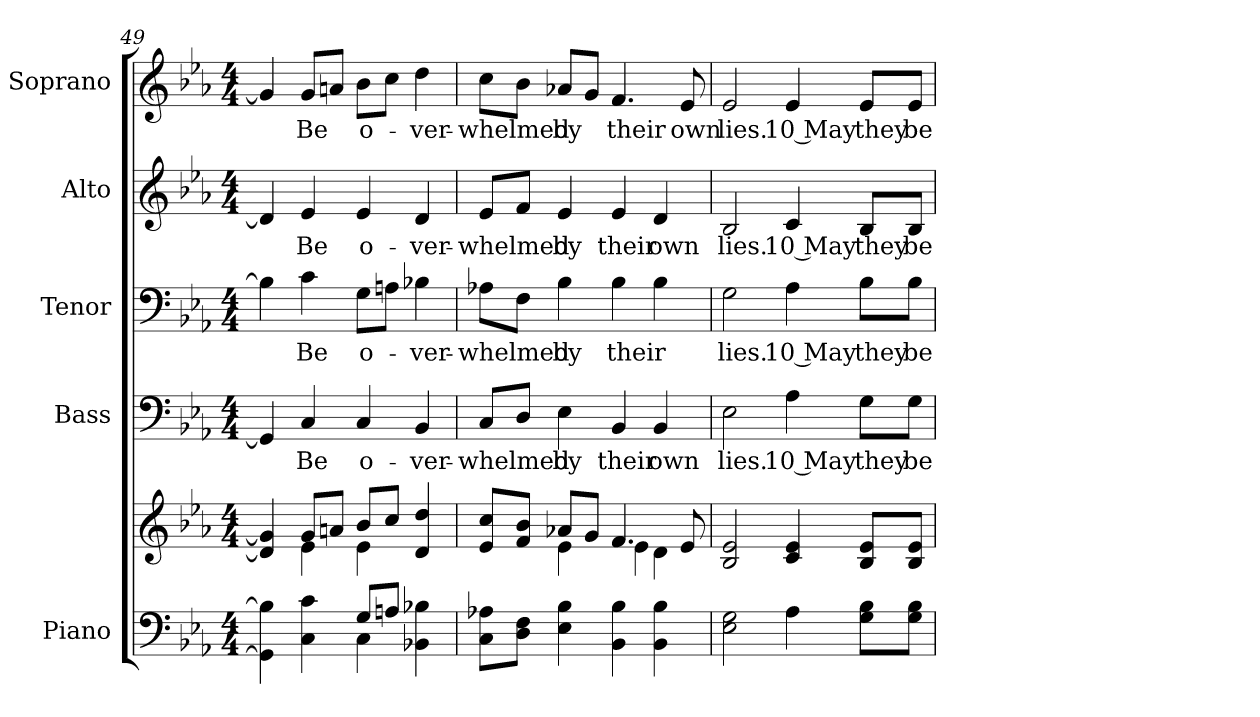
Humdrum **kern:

**kern	**kern	**kern	**text	**kern	**text	**kern	**text	**kern	**text
*part5	*part5	*part4	*part4	*part3	*part3	*part2	*part2	*part1	*part1
*staff6	*staff5	*staff4	*staff4	*staff3	*staff3	*staff2	*staff2	*staff1	*staff1
*I"Piano	*	*I"Bass	*	*I"Tenor	*	*I"Alto	*	*I"Soprano	*
*I'Pno.	*	*I'B.	*	*I'T.	*	*I'A.	*	*I'S.	*
!!LO:PB:g=z
*clefF4	*clefG2	*clefF4	*	*clefF4	*	*clefG2	*	*clefG2	*
*k[b-e-a-]	*k[b-e-a-]	*k[b-e-a-]	*	*k[b-e-a-]	*	*k[b-e-a-]	*	*k[b-e-a-]	*
*E-:	*E-:	*E-:	*	*E-:	*	*E-:	*	*E-:	*
*M4/4	*M4/4	*M4/4	*	*M4/4	*	*M4/4	*	*M4/4	*
=49	=49	=49	=49	=49	=49	=49	=49	=49	=49
*^	*^	*	*	*	*	*	*	*	*
4GGi\] 4Bi]	2ryy	4di/] 4gi]	4ryy	4GGi/]	.	4Bi\]	.	4di/]	.	4gi/]	.
!	!	!	!	!	!LO:LY:b:color=#000000	!	!	!	!	!	!
!	!	!	!	!	!	!	!LO:LY:b:color=#000000	!	!	!	!
!	!	!	!	!	!	!	!	!	!LO:LY:b:color=#000000	!	!
!	!	!	!	!	!	!	!	!	!	!	!LO:LY:b:color=#000000
4Ci\ 4ci	.	8gi/L	4e-i\	4Ci/	Be	4ci\	Be	4e-i/	Be	8gi/L	Be
.	.	8ani/J	.	.	.	.	.	.	.	8ani/J	.
!	!	!	!	!	!LO:LY:b:color=#000000	!	!	!	!	!	!
!	!	!	!	!	!	!	!LO:LY:b:color=#000000	!	!	!	!
!	!	!	!	!	!	!	!	!	!LO:LY:b:color=#000000	!	!
!	!	!	!	!	!	!	!	!	!	!	!LO:LY:b:color=#000000
8Gi/L	4Ci\	8b-i/L	4e-i\	4Ci/	o-	8Gi\L	o-	4e-i/	o-	8b-i\L	o-
8Ani/J	.	8cci/J	.	.	.	8Ani\J	.	.	.	8cci\J	.
!	!	!	!	!	!LO:LY:b:color=#000000	!	!	!	!	!	!
!	!	!	!	!	!	!	!LO:LY:b:color=#000000	!	!	!	!
!	!	!	!	!	!	!	!	!	!LO:LY:b:color=#000000	!	!
!	!	!	!	!	!	!	!	!	!	!	!LO:LY:b:color=#000000
4BB-Xi\ 4B-Xi	4ryy	4di/ 4ddi	4ryy	4BB-i/	-ver-	4B-Xi\	-ver-	4di/	-ver-	4ddi\	-ver-
*v	*v	*	*	*	*	*	*	*	*	*	*
=50	=50	=50	=50	=50	=50	=50	=50	=50	=50	=50
*^	*	*	*	*	*	*	*	*	*	*
!	!	!	!	!	!LO:LY:b:color=#000000	!	!	!	!	!	!
*v	*v	*	*	*	*	*	*	*	*	*	*
*^	*	*	*	*	*	*	*	*	*	*
!	!	!	!	!	!	!	!LO:LY:b:color=#000000	!	!	!	!
*v	*v	*	*	*	*	*	*	*	*	*	*
*^	*	*	*	*	*	*	*	*	*	*
!	!	!	!	!	!	!	!	!	!LO:LY:b:color=#000000	!	!
*v	*v	*	*	*	*	*	*	*	*	*	*
*^	*	*	*	*	*	*	*	*	*	*
!	!	!	!	!	!	!	!	!	!	!	!LO:LY:b:color=#000000
*v	*v	*	*	*	*	*	*	*	*	*	*
8Ci\ 8A-XiL	8e-i/ 8cciL	4ryy	8Ci/L	-whelmed	8A-Xi\L	-whelmed	8e-i/L	-whelmed	8cci\L	-whelmed
8Di\ 8FiJ	8fi/ 8b-iJ	.	8Di/J	.	8Fi\J	.	8fi/J	.	8b-i\J	.
!	!	!	!	!LO:LY:b:color=#000000	!	!	!	!	!	!
!	!	!	!	!	!	!LO:LY:b:color=#000000	!	!	!	!
!	!	!	!	!	!	!	!	!LO:LY:b:color=#000000	!	!
!	!	!	!	!	!	!	!	!	!	!LO:LY:b:color=#000000
4E-i\ 4B-i	8a-Xi/L	4e-i\	4E-i\	by	4B-i\	by	4e-i/	by	8a-Xi/L	by
.	8gi/J	.	.	.	.	.	.	.	8gi/J	.
!	!	!	!	!LO:LY:b:color=#000000	!	!	!	!	!	!
!	!	!	!	!	!	!LO:LY:b:color=#000000	!	!	!	!
!	!	!	!	!	!	!	!	!LO:LY:b:color=#000000	!	!
!	!	!	!	!	!	!	!	!	!	!LO:LY:b:color=#000000
4BB-i\ 4B-i	4.fi/	4e-i\	4BB-i/	their	4B-i\	their	4e-i/	their	4.fi/	their
!	!	!	!	!LO:LY:b:color=#000000	!	!	!	!	!	!
!	!	!	!	!	!	!	!	!LO:LY:b:color=#000000	!	!
4BB-i\ 4B-i	.	4di\	4BB-i/	own	4B-i\	.	4di/	own	.	.
!	!	!	!	!	!	!	!	!	!	!LO:LY:b:color=#000000
.	8e-i/	.	.	.	.	.	.	.	8e-i/	own
*	*v	*v	*	*	*	*	*	*	*	*
=51	=51	=51	=51	=51	=51	=51	=51	=51	=51
!	!	!	!LO:LY:b:color=#000000	!	!	!	!	!	!
!	!	!	!	!	!LO:LY:b:color=#000000	!	!	!	!
!	!	!	!	!	!	!	!LO:LY:b:color=#000000	!	!
!	!	!	!	!	!	!	!	!	!LO:LY:b:color=#000000
2E-i\ 2Gi	2B-i/ 2e-i	2E-i\	lies.	2Gi\	lies.	2B-i/	lies.	2e-i/	lies.
!	!	!	!LO:LY:b:color=#000000	!	!	!	!	!	!
!	!	!	!	!	!LO:LY:b:color=#000000	!	!	!	!
!	!	!	!	!	!	!	!LO:LY:b:color=#000000	!	!
!	!	!	!	!	!	!	!	!	!LO:LY:b:color=#000000
4A-i\	4ci/ 4e-i	4A-i\	10 May	4A-i\	10 May	4ci/	10 May	4e-i/	10 May
!	!	!	!LO:LY:b:color=#000000	!	!	!	!	!	!
!	!	!	!	!	!LO:LY:b:color=#000000	!	!	!	!
!	!	!	!	!	!	!	!LO:LY:b:color=#000000	!	!
!	!	!	!	!	!	!	!	!	!LO:LY:b:color=#000000
8Gi\ 8B-iL	8B-i/ 8e-iL	8Gi\L	they	8B-i\L	they	8B-i/L	they	8e-i/L	they
!	!	!	!LO:LY:b:color=#000000	!	!	!	!	!	!
!	!	!	!	!	!LO:LY:b:color=#000000	!	!	!	!
!	!	!	!	!	!	!	!LO:LY:b:color=#000000	!	!
!	!	!	!	!	!	!	!	!	!LO:LY:b:color=#000000
8Gi\ 8B-iJ	8B-i/ 8e-iJ	8Gi\J	be	8B-i\J	be	8B-i/J	be	8e-i/J	be
=	=	=	=	=	=	=	=	=	=
*-	*-	*-	*-	*-	*-	*-	*-	*-	*-
